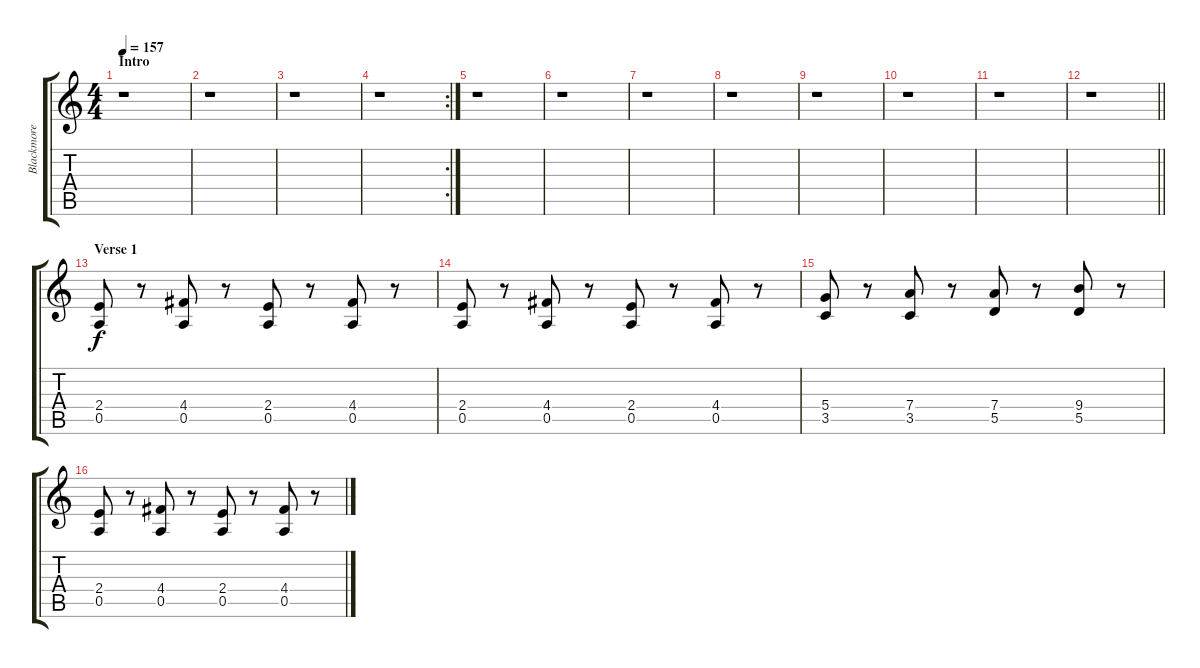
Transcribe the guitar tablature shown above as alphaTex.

\track ("Blackmore" "Blackmore") {instrument overdrivenguitar}
\staff {score tabs}
\tuning (E4 B3 G3 D3 A2 E2) {hide}
\ts (4 4)
\section ("" "Intro")
\tempo 157
\clef g2
\ks c
r.1{dy f instrument overdrivenguitar} |
r.1 |
r.1 |
\rc 2
r.1 |
r.1 |
r.1 |
r.1 |
r.1 |
r.1 |
r.1 |
r.1 |
\barLineRight lightlight
r.1 |
\section ("" "Verse 1")
(2.4 0.5).8 r.8 (4.4 0.5).8 r.8 (2.4 0.5).8 r.8 (4.4 0.5).8 r.8 |
(2.4 0.5).8 r.8 (4.4 0.5).8 r.8 (2.4 0.5).8 r.8 (4.4 0.5).8 r.8 |
(5.4 3.5).8 r.8 (7.4 3.5).8 r.8 (7.4 5.5).8 r.8 (9.4 5.5).8 r.8 |
(2.4 0.5).8 r.8 (4.4 0.5).8 r.8 (2.4 0.5).8 r.8 (4.4 0.5).8 r.8
